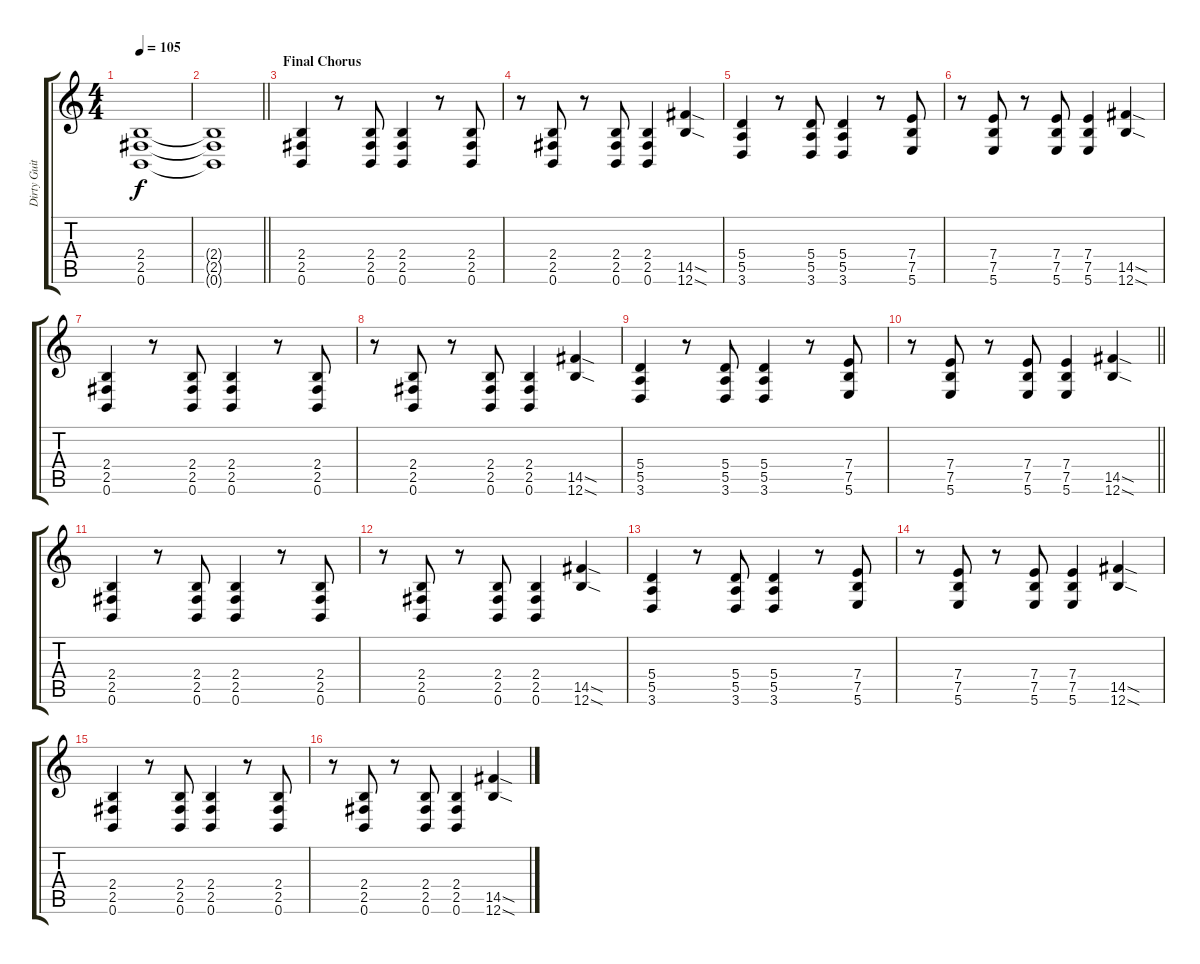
\track ("Dirty Guitar" "Dirty Guit") {instrument distortionguitar}
\staff {score tabs}
\tuning (B3 Gb3 D3 A2 E2 B1) {hide}
\ts (4 4)
\tempo 105
\clef g2
\ks c
(2.4{t} 2.5{t} 0.6{t}).1{dy f} |
\barLineRight lightlight
(2.4{t} 2.5{t} 0.6{t}).1 |
\section ("" "Final Chorus")
(2.4 2.5 0.6).4 r.8 (2.4 2.5 0.6).8 (2.4 2.5 0.6).4 r.8 (2.4 2.5 0.6).8 |
r.8 (2.4 2.5 0.6).8 r.8 (2.4 2.5 0.6).8 (2.4 2.5 0.6).4 (14.5{sod} 12.6{sod}).4 |
(5.4 5.5 3.6).4 r.8 (5.4 5.5 3.6).8 (5.4 5.5 3.6).4 r.8 (7.4 7.5 5.6).8 |
r.8 (7.4 7.5 5.6).8 r.8 (7.4 7.5 5.6).8 (7.4 7.5 5.6).4 (14.5{sod} 12.6{sod}).4 |
(2.4 2.5 0.6).4 r.8 (2.4 2.5 0.6).8 (2.4 2.5 0.6).4 r.8 (2.4 2.5 0.6).8 |
r.8 (2.4 2.5 0.6).8 r.8 (2.4 2.5 0.6).8 (2.4 2.5 0.6).4 (14.5{sod} 12.6{sod}).4 |
(5.4 5.5 3.6).4 r.8 (5.4 5.5 3.6).8 (5.4 5.5 3.6).4 r.8 (7.4 7.5 5.6).8 |
\barLineRight lightlight
r.8 (7.4 7.5 5.6).8 r.8 (7.4 7.5 5.6).8 (7.4 7.5 5.6).4 (14.5{sod} 12.6{sod}).4 |
(2.4 2.5 0.6).4 r.8 (2.4 2.5 0.6).8 (2.4 2.5 0.6).4 r.8 (2.4 2.5 0.6).8 |
r.8 (2.4 2.5 0.6).8 r.8 (2.4 2.5 0.6).8 (2.4 2.5 0.6).4 (14.5{sod} 12.6{sod}).4 |
(5.4 5.5 3.6).4 r.8 (5.4 5.5 3.6).8 (5.4 5.5 3.6).4 r.8 (7.4 7.5 5.6).8 |
r.8 (7.4 7.5 5.6).8 r.8 (7.4 7.5 5.6).8 (7.4 7.5 5.6).4 (14.5{sod} 12.6{sod}).4 |
(2.4 2.5 0.6).4 r.8 (2.4 2.5 0.6).8 (2.4 2.5 0.6).4 r.8 (2.4 2.5 0.6).8 |
r.8 (2.4 2.5 0.6).8 r.8 (2.4 2.5 0.6).8 (2.4 2.5 0.6).4 (14.5{sod} 12.6{sod}).4
